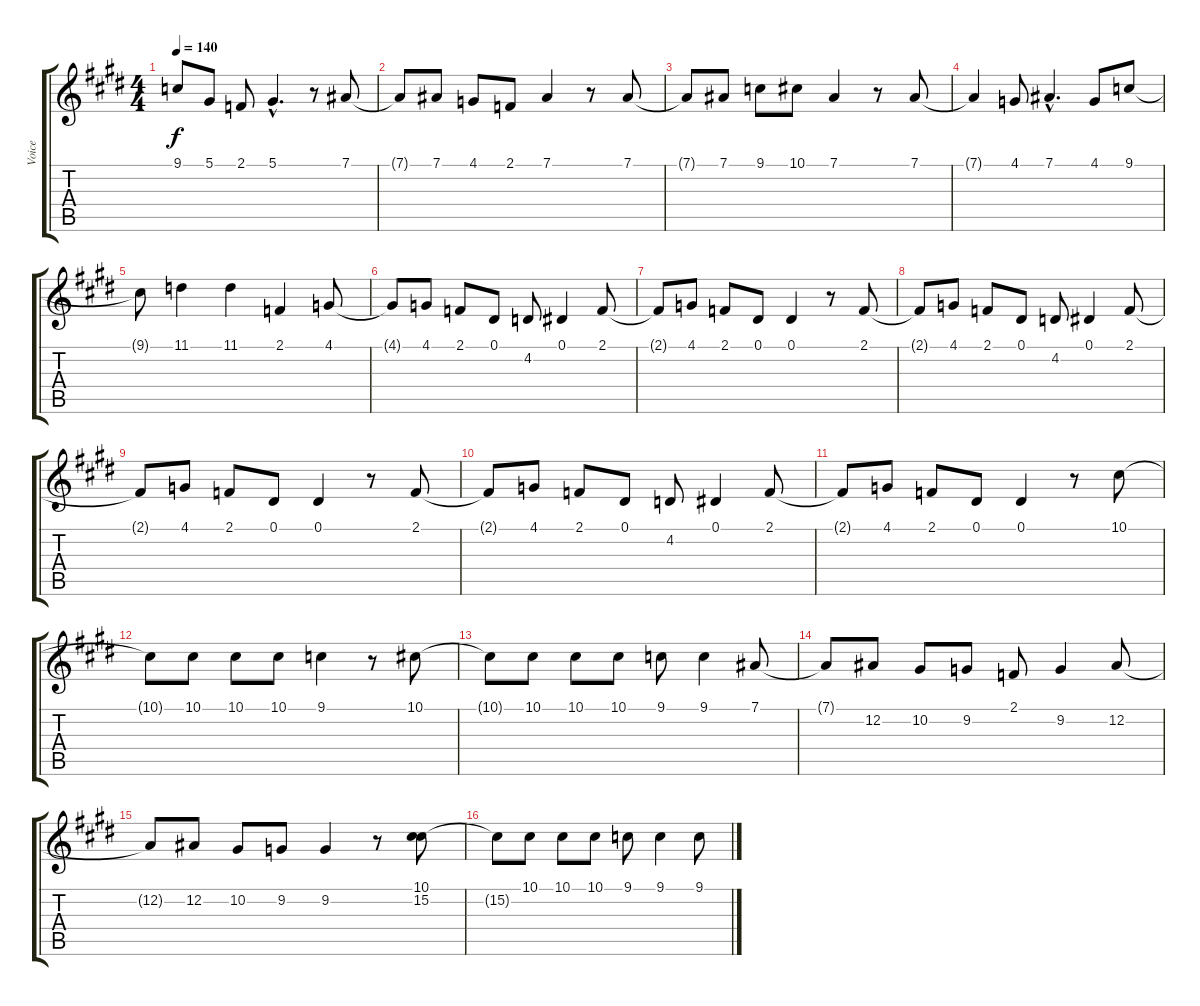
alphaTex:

\track ("Voice" "Voice") {instrument churchorgan}
\staff {score tabs}
\tuning (Eb4 Bb3 Gb3 Db3 Ab2 Eb2) {hide}
\ts (4 4)
\tempo 140
\clef g2
\ks e
9.1.8{dy f} 5.1.8 2.1.8 5.1{hac}.4{d} r.8 7.1.8 |
7.1{t}.8 7.1.8 4.1.8 2.1.8 7.1.4 r.8 7.1.8 |
7.1{t}.8 7.1.8 9.1.8 10.1.8 7.1.4 r.8 7.1.8 |
7.1{t}.4 4.1.8 7.1{hac}.4{d} 4.1.8 9.1.8 |
9.1{t}.8 11.1.4 11.1.4 2.1.4 4.1.8 |
4.1{t}.8 4.1.8 2.1.8 0.1.8 4.2.8 0.1.4 2.1.8 |
2.1{t}.8 4.1.8 2.1.8 0.1.8 0.1.4 r.8 2.1.8 |
2.1{t}.8 4.1.8 2.1.8 0.1.8 4.2.8 0.1.4 2.1.8 |
2.1{t}.8 4.1.8 2.1.8 0.1.8 0.1.4 r.8 2.1.8 |
2.1{t}.8 4.1.8 2.1.8 0.1.8 4.2.8 0.1.4 2.1.8 |
2.1{t}.8 4.1.8 2.1.8 0.1.8 0.1.4 r.8 10.1.8 |
10.1{t}.8 10.1.8 10.1.8 10.1.8 9.1.4 r.8 10.1.8 |
10.1{t}.8 10.1.8 10.1.8 10.1.8 9.1.8 9.1.4 7.1.8 |
7.1{t}.8 12.2.8 10.2.8 9.2.8 2.1.8 9.2.4 12.2.8 |
12.2{t}.8 12.2.8 10.2.8 9.2.8 9.2.4 r.8 (10.1 15.2).8 |
15.2{t}.8 10.1.8 10.1.8 10.1.8 9.1.8 9.1.4 9.1{h}.8
